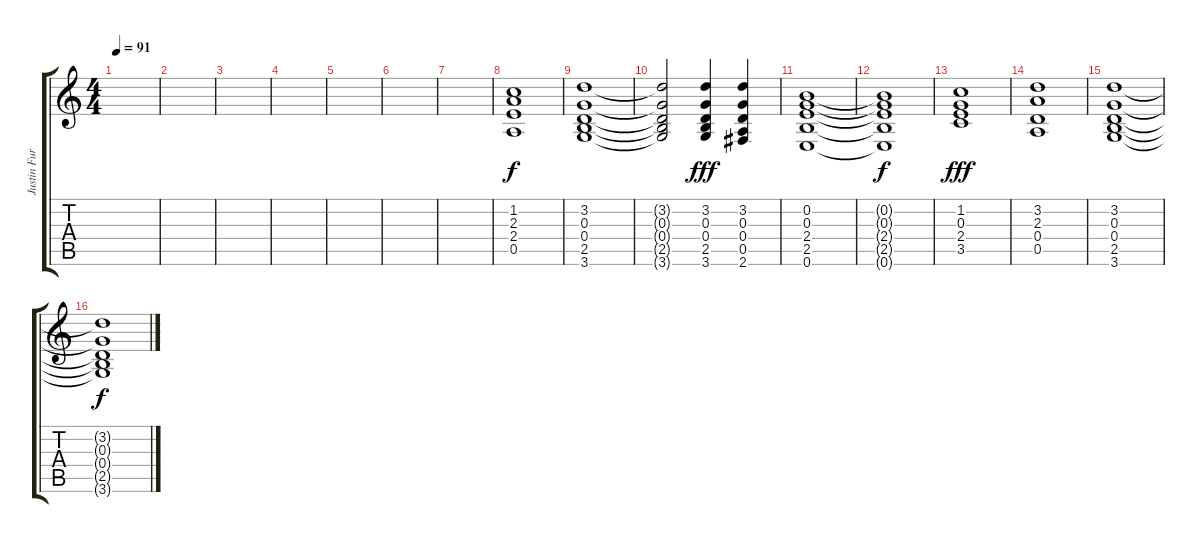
\track ("Justin Furstenfeld - guitar" "Justin Fur") {instrument distortionguitar}
\staff {score tabs}
\tuning (E4 B3 G3 D3 A2 E2) {hide}
\ts (4 4)
\tempo 91
\clef g2
\ks c
|
|
|
|
|
|
|
(1.2 2.3 2.4 0.5).1{volume 16} |
(3.2 0.3 0.4 2.5 3.6).1 |
(3.2{t} 0.3{t} 0.4{t} 2.5{t} 3.6{t}).2{dy f} (3.2 0.3 0.4 2.5 3.6).4{dy fff} (3.2 0.3 0.4 0.5 2.6).4 |
(0.2 0.3 2.4 2.5 0.6).1 |
(0.2{t} 0.3{t} 2.4{t} 2.5{t} 0.6{t}).1{dy f} |
(1.2 0.3 2.4 3.5).1{dy fff} |
(3.2 2.3 0.4 0.5).1 |
(3.2 0.3 0.4 2.5 3.6).1 |
(3.2{t} 0.3{t} 0.4{t} 2.5{t} 3.6{t}).1{dy f}
